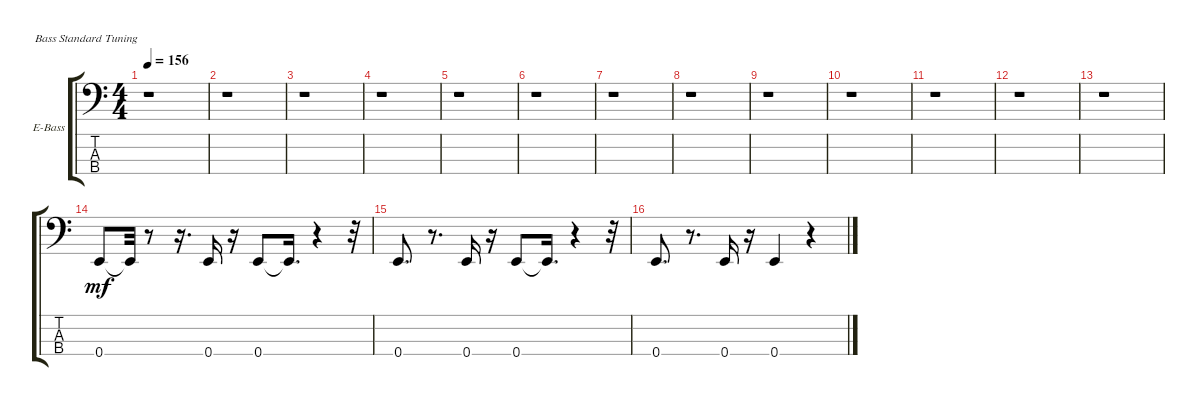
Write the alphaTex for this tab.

\defaultSystemsLayout 4
\bracketExtendMode groupsimilarinstruments
\firstSystemTrackNameOrientation horizontal
\otherSystemsTrackNameOrientation horizontal
\track ("Electric Bass" "E-Bass") {instrument electricbassfinger}
\staff {score tabs}
\tuning (G2 D2 A1 E1)
\ts (4 4)
\tempo 156
\clef f4
\ks c
r.1{dy mf instrument electricbassfinger} |
r.1 |
r.1 |
r.1 |
r.1 |
r.1 |
r.1 |
r.1 |
r.1 |
r.1 |
r.1 |
r.1 |
r.1 |
0.4.8 0.4{t}.32 r.8 r.16{d} 0.4.16 r.16 0.4.8 0.4{t}.16{d} r.4 r.32 |
0.4.8{d} r.8{d} 0.4.16 r.16 0.4.8 0.4{t}.16{d} r.4 r.32 |
0.4.8{d} r.8{d} 0.4.16 r.16 0.4.4 r.4
